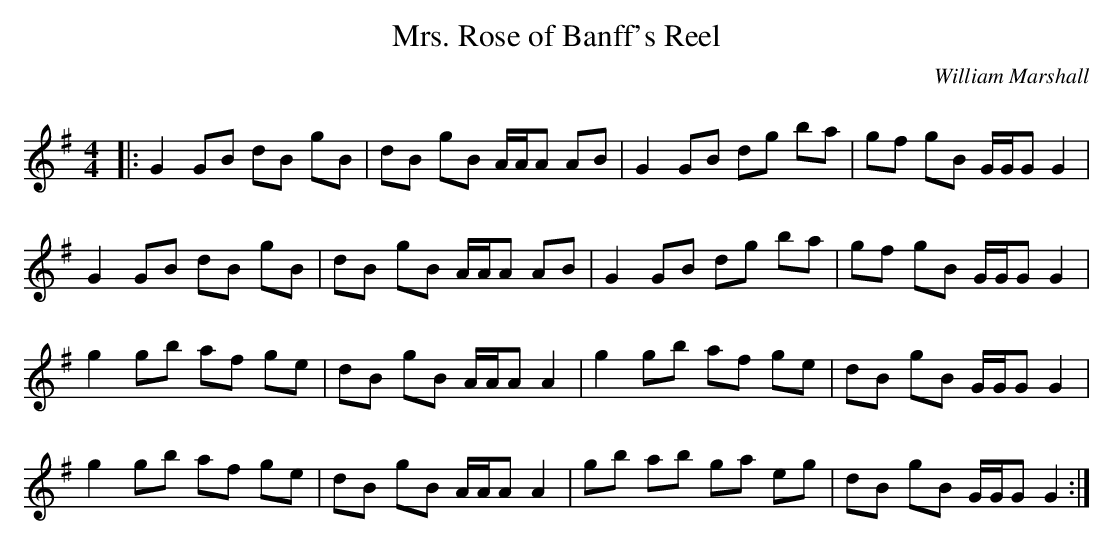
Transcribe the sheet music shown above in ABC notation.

X:1
T: Mrs. Rose of Banff's Reel
C:William Marshall
Q: 232
K:G
M:4/4
L:1/8
|:G2 GB dB gB|dB gB A1/2A1/2A AB|G2 GB dg ba|gf gB G1/2G1/2G G2|
G2 GB dB gB|dB gB A1/2A1/2A AB|G2 GB dg ba|gf gB G1/2G1/2G G2|
g2 gb af ge|dB gB A1/2A1/2A A2|g2 gb af ge|dB gB G1/2G1/2G G2|
g2 gb af ge|dB gB A1/2A1/2A A2|gb ab ga eg|dB gB G1/2G1/2G G2:|
